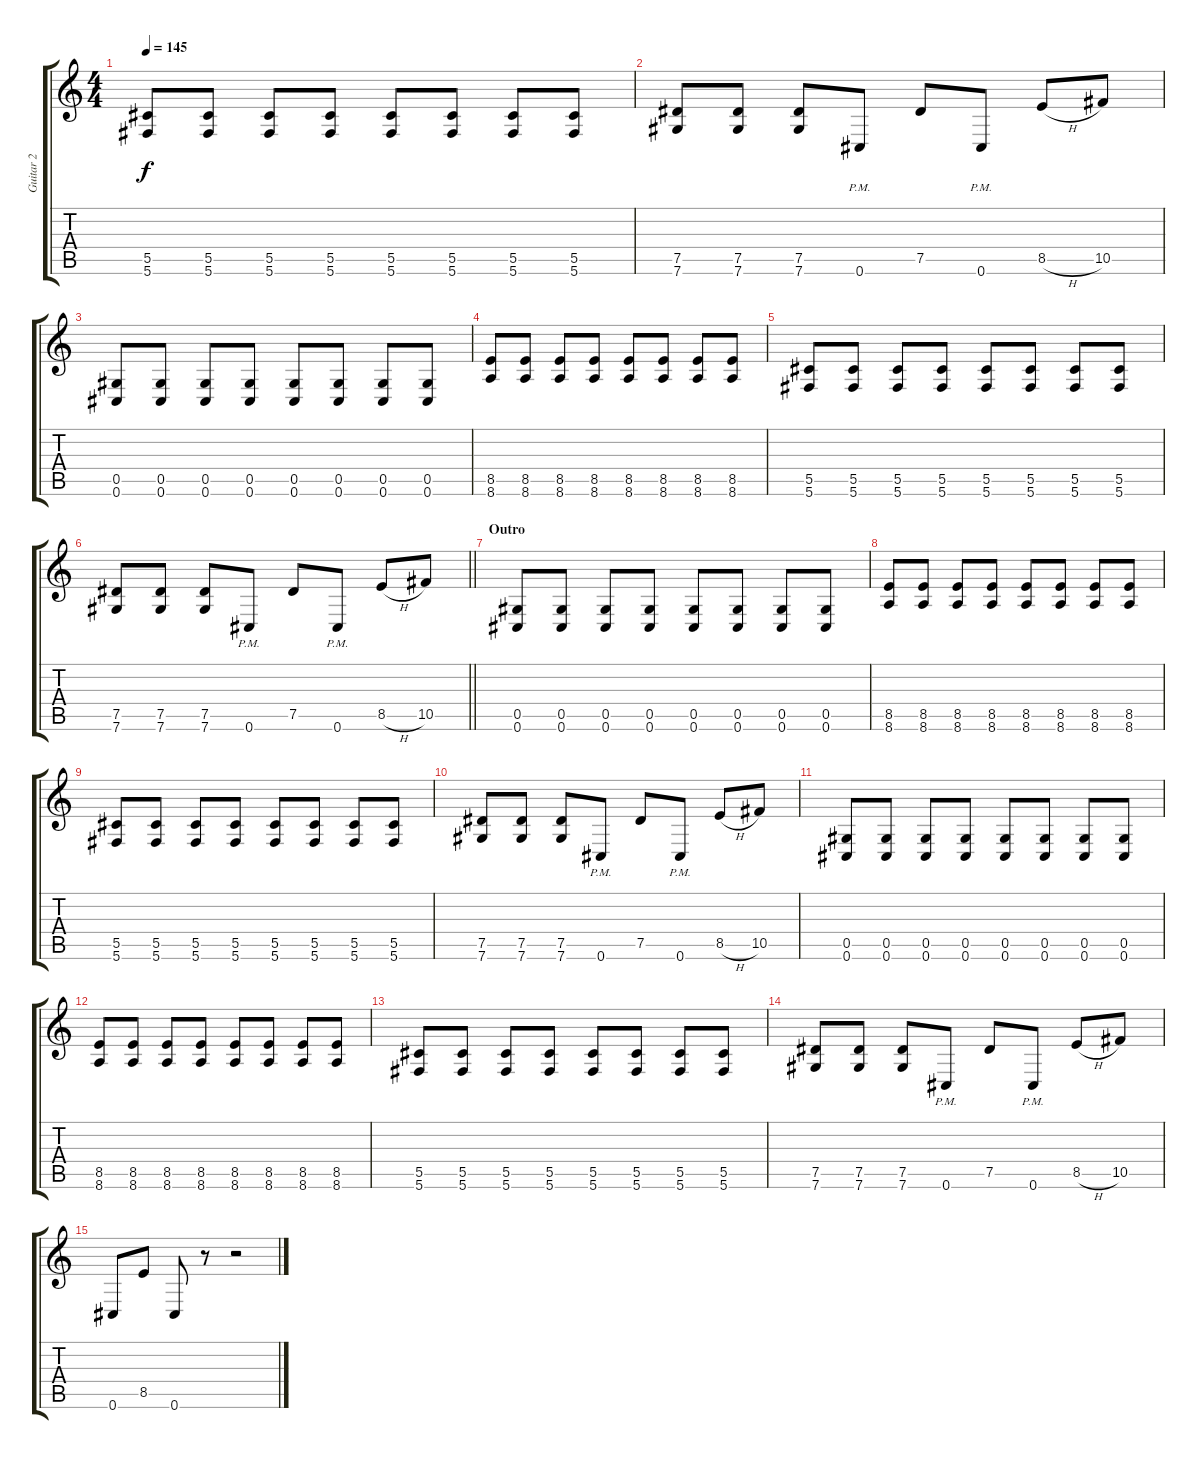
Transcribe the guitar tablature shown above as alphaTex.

\track ("Guitar 2" "Guitar 2") {instrument overdrivenguitar}
\staff {score tabs}
\tuning (Eb4 Bb3 Gb3 Db3 Ab2 Db2) {hide}
\ts (4 4)
\tempo 145
\clef g2
\ks c
(5.5 5.6).8{dy f} (5.5 5.6).8 (5.5 5.6).8 (5.5 5.6).8 (5.5 5.6).8 (5.5 5.6).8 (5.5 5.6).8 (5.5 5.6).8 |
(7.5 7.6).8 (7.5 7.6).8 (7.5 7.6).8 0.6{pm}.8 7.5.8 0.6{pm}.8 8.5{h}.8 10.5.8 |
(0.5 0.6).8 (0.5 0.6).8 (0.5 0.6).8 (0.5 0.6).8 (0.5 0.6).8 (0.5 0.6).8 (0.5 0.6).8 (0.5 0.6).8 |
(8.5 8.6).8 (8.5 8.6).8 (8.5 8.6).8 (8.5 8.6).8 (8.5 8.6).8 (8.5 8.6).8 (8.5 8.6).8 (8.5 8.6).8 |
(5.5 5.6).8 (5.5 5.6).8 (5.5 5.6).8 (5.5 5.6).8 (5.5 5.6).8 (5.5 5.6).8 (5.5 5.6).8 (5.5 5.6).8 |
\barLineRight lightlight
(7.5 7.6).8 (7.5 7.6).8 (7.5 7.6).8 0.6{pm}.8 7.5.8 0.6{pm}.8 8.5{h}.8 10.5.8 |
\section ("" "Outro")
(0.5 0.6).8 (0.5 0.6).8 (0.5 0.6).8 (0.5 0.6).8 (0.5 0.6).8 (0.5 0.6).8 (0.5 0.6).8 (0.5 0.6).8 |
(8.5 8.6).8 (8.5 8.6).8 (8.5 8.6).8 (8.5 8.6).8 (8.5 8.6).8 (8.5 8.6).8 (8.5 8.6).8 (8.5 8.6).8 |
(5.5 5.6).8 (5.5 5.6).8 (5.5 5.6).8 (5.5 5.6).8 (5.5 5.6).8 (5.5 5.6).8 (5.5 5.6).8 (5.5 5.6).8 |
(7.5 7.6).8 (7.5 7.6).8 (7.5 7.6).8 0.6{pm}.8 7.5.8 0.6{pm}.8 8.5{h}.8 10.5.8 |
(0.5 0.6).8 (0.5 0.6).8 (0.5 0.6).8 (0.5 0.6).8 (0.5 0.6).8 (0.5 0.6).8 (0.5 0.6).8 (0.5 0.6).8 |
(8.5 8.6).8 (8.5 8.6).8 (8.5 8.6).8 (8.5 8.6).8 (8.5 8.6).8 (8.5 8.6).8 (8.5 8.6).8 (8.5 8.6).8 |
(5.5 5.6).8 (5.5 5.6).8 (5.5 5.6).8 (5.5 5.6).8 (5.5 5.6).8 (5.5 5.6).8 (5.5 5.6).8 (5.5 5.6).8 |
(7.5 7.6).8 (7.5 7.6).8 (7.5 7.6).8 0.6{pm}.8 7.5.8 0.6{pm}.8 8.5{h}.8 10.5.8 |
0.6.8 8.5.8 0.6.8 r.8 r.2
